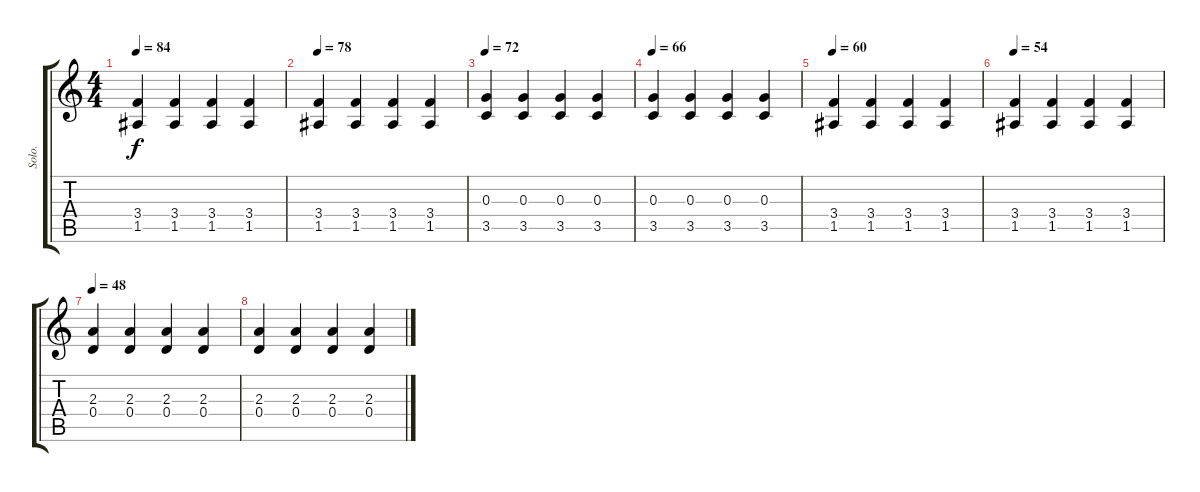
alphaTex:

\track ("Solo." "Solo.") {instrument distortionguitar}
\staff {score tabs}
\tuning (E4 B3 G3 D3 A2 E2) {hide}
\ts (4 4)
\tempo 84
\clef g2
\ks c
(3.4 1.5).4{dy f} (3.4 1.5).4 (3.4 1.5).4 (3.4 1.5).4 |
\tempo 78
(3.4 1.5).4 (3.4 1.5).4 (3.4 1.5).4 (3.4 1.5).4 |
\tempo 72
(0.3 3.5).4 (0.3 3.5).4 (0.3 3.5).4 (0.3 3.5).4 |
\tempo 66
(0.3 3.5).4 (0.3 3.5).4 (0.3 3.5).4 (0.3 3.5).4 |
\tempo 60
(3.4 1.5).4 (3.4 1.5).4 (3.4 1.5).4 (3.4 1.5).4 |
\tempo 54
(3.4 1.5).4 (3.4 1.5).4 (3.4 1.5).4 (3.4 1.5).4 |
\tempo 48
(2.3 0.4).4 (2.3 0.4).4 (2.3 0.4).4 (2.3 0.4).4 |
(2.3 0.4).4{volume 12} (2.3 0.4).4 (2.3 0.4).4{volume 6} (2.3 0.4).4{volume 2}
